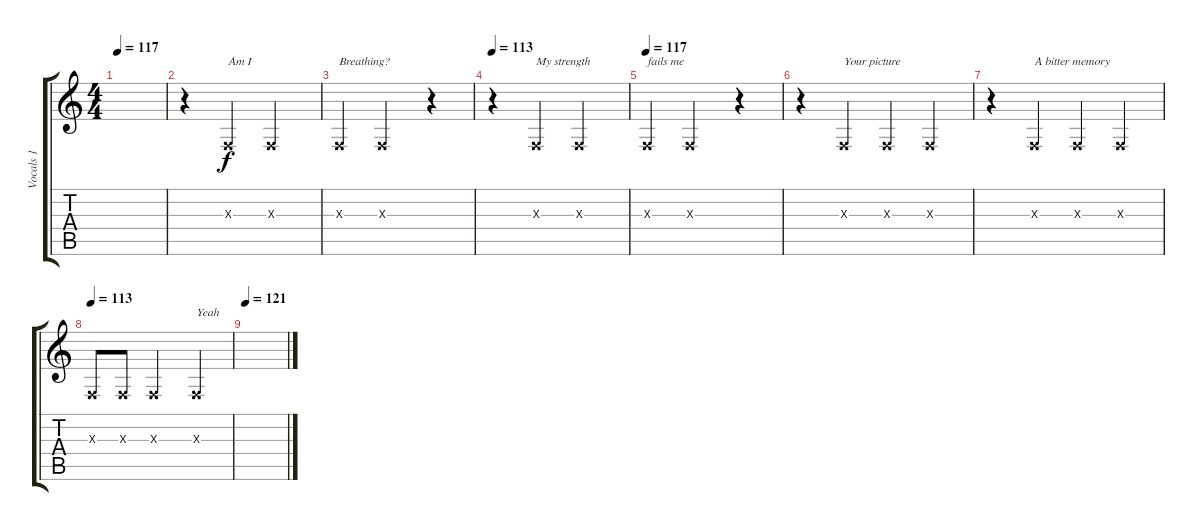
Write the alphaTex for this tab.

\track ("Vocals 1 " "Vocals 1 ") {instrument oboe}
\staff {score tabs}
\tuning (D4 A3 F3 C3 G2 C2) {hide}
\ts (4 4)
\tempo 118
\tempo 117
\clef g2
\ks c
|
r.4 0.3{x}.4{txt "Am I"} 0.3{x}.2 |
0.3{x}.4{txt "Breathing?"} 0.3{x}.2 r.4 |
\tempo 113
r.4 0.3{x}.4{txt "My strength"} 0.3{x}.2 |
\tempo 117
0.3{x}.4{txt "fails me"} 0.3{x}.2 r.4 |
r.4 0.3{x}.4{txt "Your picture"} 0.3{x}.4 0.3{x}.4 |
r.4 0.3{x}.4{txt "A bitter memory"} 0.3{x}.4 0.3{x}.4 |
\tempo 113
0.3{x}.8 0.3{x}.8 0.3{x}.2 0.3{x}.4{txt "Yeah"} |
\tempo 124
\tempo 121
